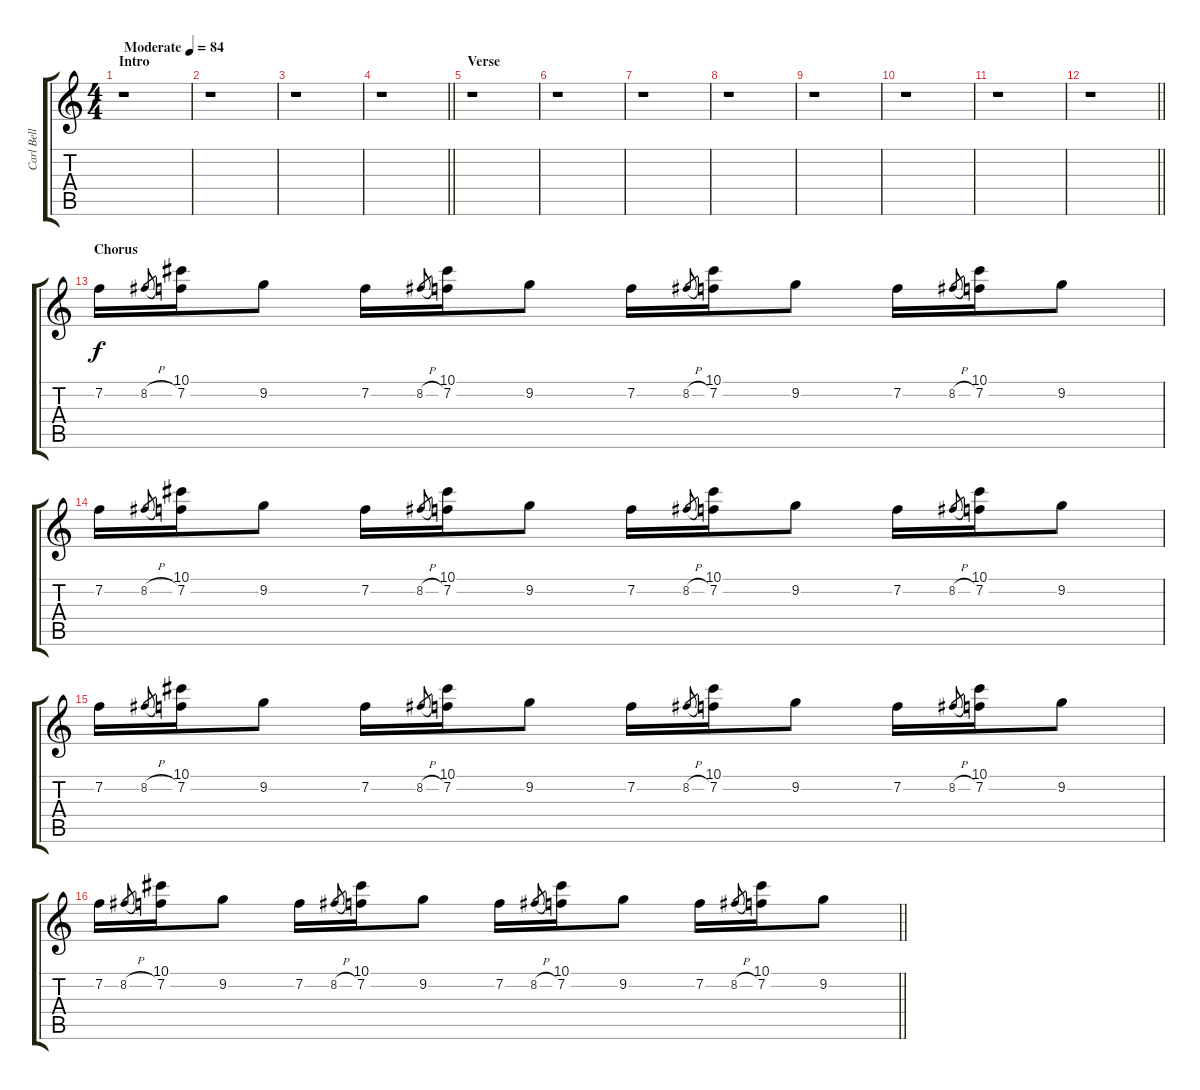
\track ("Carl Bell (Lead Guitar)" "Carl Bell ") {instrument overdrivenguitar}
\staff {score tabs}
\tuning (Eb4 Bb3 Gb3 Db3 Ab2 Eb2) {hide}
\ts (4 4)
\section ("" "Intro")
\tempo (84 "Moderate")
\clef g2
\ks c
r.1{dy f instrument overdrivenguitar} |
r.1 |
r.1 |
\barLineRight lightlight
r.1 |
\section ("" "Verse")
r.1 |
r.1 |
r.1 |
r.1 |
r.1 |
r.1 |
r.1 |
\barLineRight lightlight
r.1 |
\section ("" "Chorus")
7.2.16 8.2{h}.8{gr} (10.1 7.2).16 9.2.8 7.2.16 8.2{h}.8{gr} (10.1 7.2).16 9.2.8 7.2.16 8.2{h}.8{gr} (10.1 7.2).16 9.2.8 7.2.16 8.2{h}.8{gr} (10.1 7.2).16 9.2.8 |
7.2.16 8.2{h}.8{gr} (10.1 7.2).16 9.2.8 7.2.16 8.2{h}.8{gr} (10.1 7.2).16 9.2.8 7.2.16 8.2{h}.8{gr} (10.1 7.2).16 9.2.8 7.2.16 8.2{h}.8{gr} (10.1 7.2).16 9.2.8 |
7.2.16 8.2{h}.8{gr} (10.1 7.2).16 9.2.8 7.2.16 8.2{h}.8{gr} (10.1 7.2).16 9.2.8 7.2.16 8.2{h}.8{gr} (10.1 7.2).16 9.2.8 7.2.16 8.2{h}.8{gr} (10.1 7.2).16 9.2.8 |
\barLineRight lightlight
7.2.16 8.2{h}.8{gr} (10.1 7.2).16 9.2.8 7.2.16 8.2{h}.8{gr} (10.1 7.2).16 9.2.8 7.2.16 8.2{h}.8{gr} (10.1 7.2).16 9.2.8 7.2.16 8.2{h}.8{gr} (10.1 7.2).16 9.2.8
